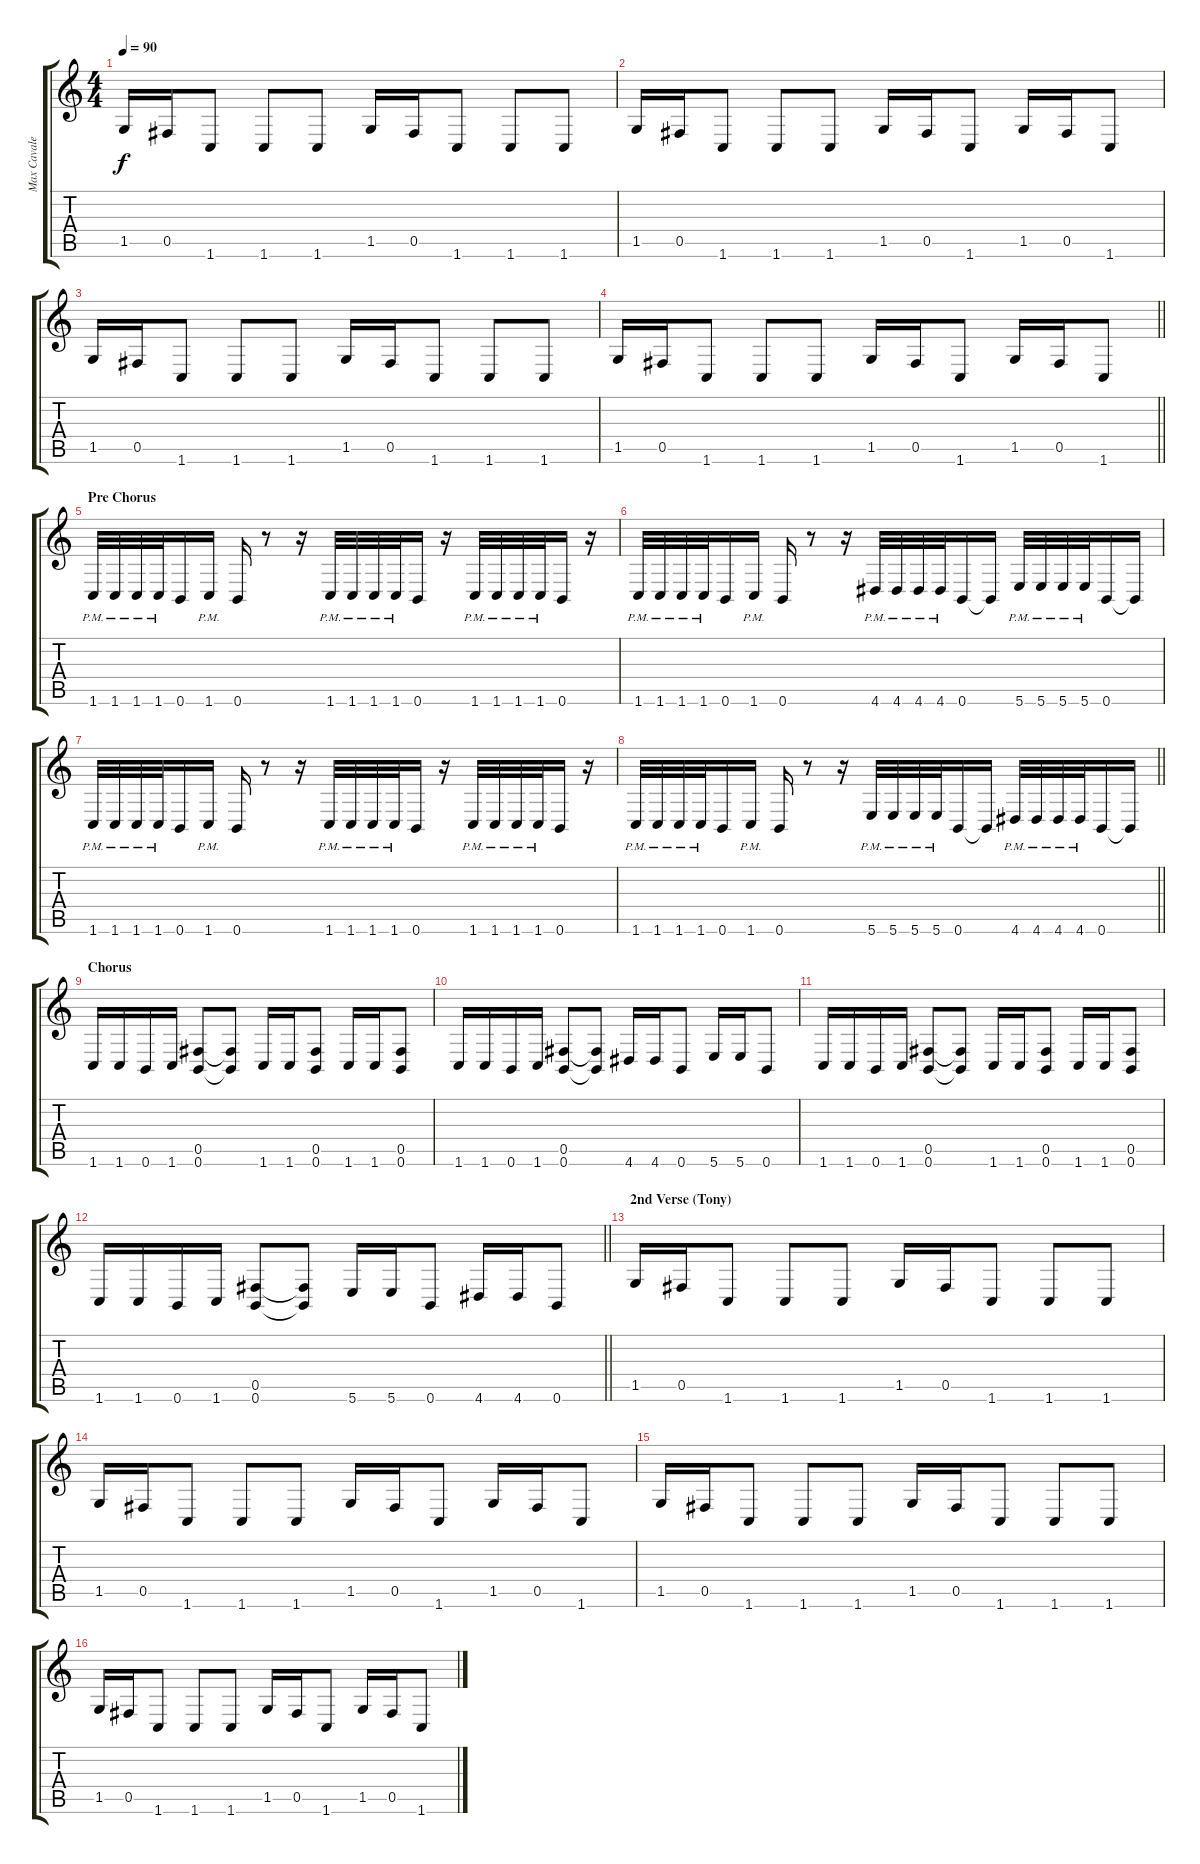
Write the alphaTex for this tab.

\track ("Max Cavalera" "Max Cavale") {instrument distortionguitar}
\staff {score tabs}
\tuning (Db4 Ab3 E3 B2 Gb2 B1) {hide}
\ts (4 4)
\tempo 90
\clef g2
\ks c
1.5.16{dy f} 0.5.16 1.6.8 1.6.8 1.6.8 1.5.16 0.5.16 1.6.8 1.6.8 1.6.8 |
1.5.16 0.5.16 1.6.8 1.6.8 1.6.8 1.5.16 0.5.16 1.6.8 1.5.16 0.5.16 1.6.8 |
1.5.16 0.5.16 1.6.8 1.6.8 1.6.8 1.5.16 0.5.16 1.6.8 1.6.8 1.6.8 |
\barLineRight lightlight
1.5.16 0.5.16 1.6.8 1.6.8 1.6.8 1.5.16 0.5.16 1.6.8 1.5.16 0.5.16 1.6.8 |
\section ("" "Pre Chorus")
1.6{pm}.32 1.6{pm}.32 1.6{pm}.32 1.6{pm}.32 0.6.16 1.6{pm}.16 0.6.16 r.8 r.16 1.6{pm}.32 1.6{pm}.32 1.6{pm}.32 1.6{pm}.32 0.6.16 r.16 1.6{pm}.32 1.6{pm}.32 1.6{pm}.32 1.6{pm}.32 0.6.16 r.16 |
1.6{pm}.32 1.6{pm}.32 1.6{pm}.32 1.6{pm}.32 0.6.16 1.6{pm}.16 0.6.16 r.8 r.16 4.6{pm}.32 4.6{pm}.32 4.6{pm}.32 4.6{pm}.32 0.6.16 0.6{t}.16 5.6{pm}.32 5.6{pm}.32 5.6{pm}.32 5.6{pm}.32 0.6.16 0.6{t}.16 |
1.6{pm}.32 1.6{pm}.32 1.6{pm}.32 1.6{pm}.32 0.6.16 1.6{pm}.16 0.6.16 r.8 r.16 1.6{pm}.32 1.6{pm}.32 1.6{pm}.32 1.6{pm}.32 0.6.16 r.16 1.6{pm}.32 1.6{pm}.32 1.6{pm}.32 1.6{pm}.32 0.6.16 r.16 |
\barLineRight lightlight
1.6{pm}.32 1.6{pm}.32 1.6{pm}.32 1.6{pm}.32 0.6.16 1.6{pm}.16 0.6.16 r.8 r.16 5.6{pm}.32 5.6{pm}.32 5.6{pm}.32 5.6{pm}.32 0.6.16 0.6{t}.16 4.6{pm}.32 4.6{pm}.32 4.6{pm}.32 4.6{pm}.32 0.6.16 0.6{t}.16 |
\section ("" "Chorus")
1.6.16 1.6.16 0.6.16 1.6.16 (0.5 0.6).8 (0.5{t} 0.6{t}).8 1.6.16 1.6.16 (0.5 0.6).8 1.6.16 1.6.16 (0.5 0.6).8 |
1.6.16 1.6.16 0.6.16 1.6.16 (0.5 0.6).8 (0.5{t} 0.6{t}).8 4.6.16 4.6.16 0.6.8 5.6.16 5.6.16 0.6.8 |
1.6.16 1.6.16 0.6.16 1.6.16 (0.5 0.6).8 (0.5{t} 0.6{t}).8 1.6.16 1.6.16 (0.5 0.6).8 1.6.16 1.6.16 (0.5 0.6).8 |
\barLineRight lightlight
1.6.16 1.6.16 0.6.16 1.6.16 (0.5 0.6).8 (0.5{t} 0.6{t}).8 5.6.16 5.6.16 0.6.8 4.6.16 4.6.16 0.6.8 |
\section ("" "2nd Verse (Tony)")
1.5.16 0.5.16 1.6.8 1.6.8 1.6.8 1.5.16 0.5.16 1.6.8 1.6.8 1.6.8 |
1.5.16 0.5.16 1.6.8 1.6.8 1.6.8 1.5.16 0.5.16 1.6.8 1.5.16 0.5.16 1.6.8 |
1.5.16 0.5.16 1.6.8 1.6.8 1.6.8 1.5.16 0.5.16 1.6.8 1.6.8 1.6.8 |
1.5.16 0.5.16 1.6.8 1.6.8 1.6.8 1.5.16 0.5.16 1.6.8 1.5.16 0.5.16 1.6.8
